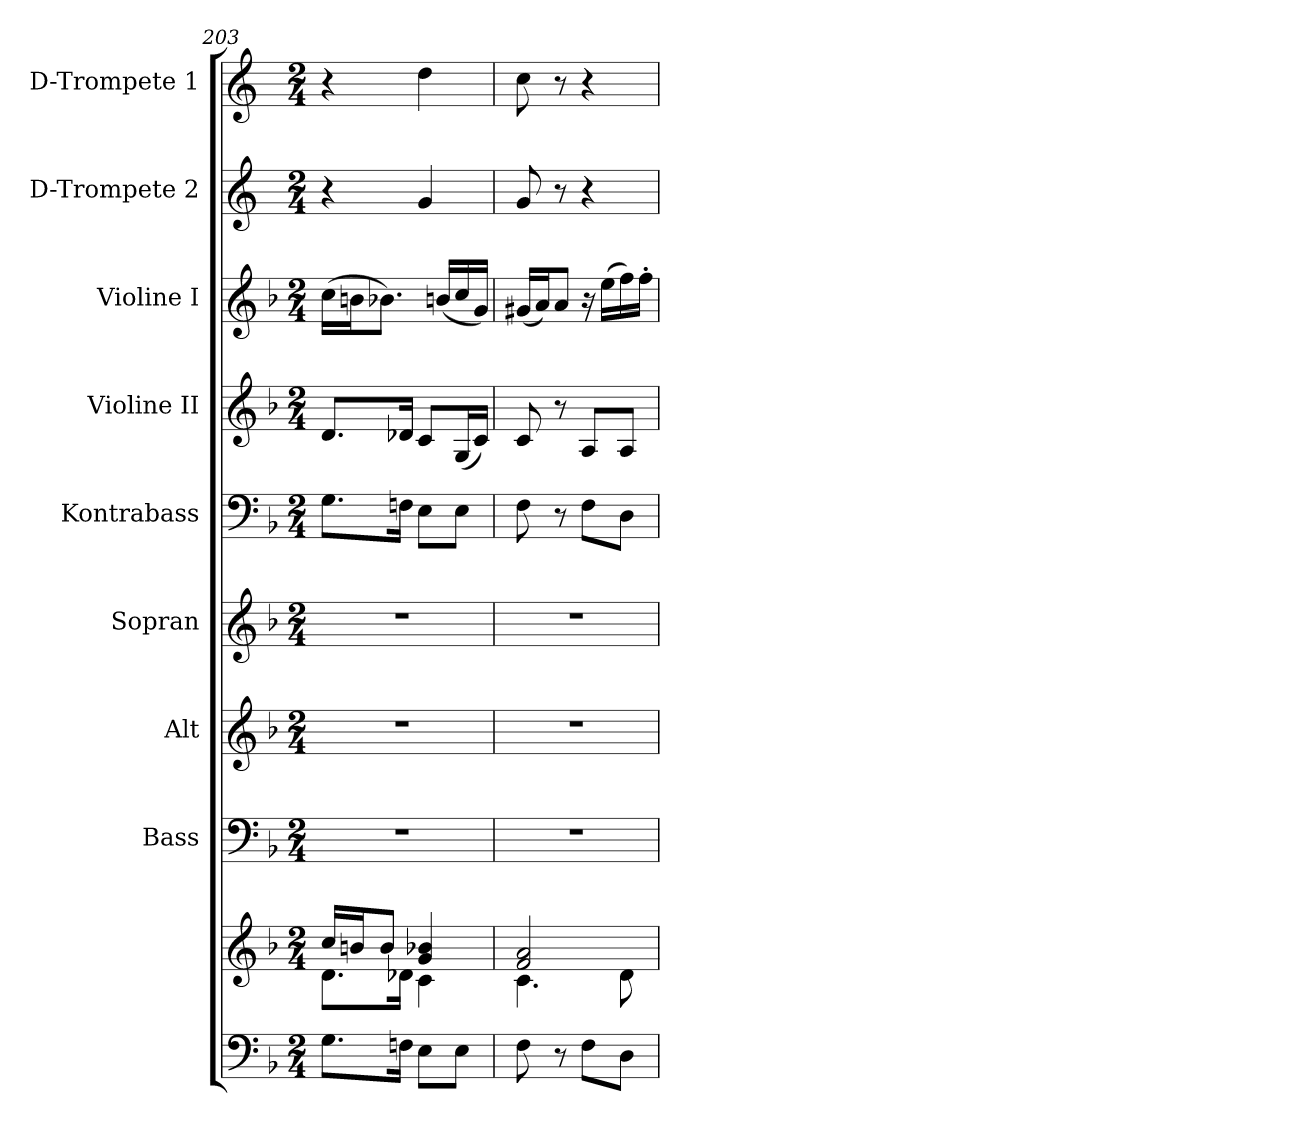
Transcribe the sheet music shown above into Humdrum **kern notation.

**kern	**kern	**kern	**kern	**kern	**kern	**kern	**kern	**kern	**kern
*part9	*part9	*part8	*part7	*part6	*part5	*part4	*part3	*part2	*part1
*staff10	*staff9	*staff8	*staff7	*staff6	*staff5	*staff4	*staff3	*staff2	*staff1
*	*	*I"Bass	*I"Alt	*I"Sopran	*I"Kontrabass	*I"Violine II	*I"Violine I	*I"D-Trompete 2	*I"D-Trompete 1
*	*	*I'B.	*I'A.	*I'S.	*I'Kb.	*I'Vl. II	*I'Vl. I	*I'D Trp. 2	*I'D Trp. 1
!!LO:PB:g=z
*clefF4	*clefG2	*clefF4	*clefG2	*clefG2	*clefF4	*clefG2	*clefG2	*clefG2	*clefG2
*	*	*	*	*	*ITrd7c12	*	*	*ITrd4c7	*ITrd4c7
*k[b-]	*k[b-]	*k[b-]	*k[b-]	*k[b-]	*k[b-]	*k[b-]	*k[b-]	*k[b-]	*k[b-]
*F:	*F:	*F:	*F:	*F:	*F:	*F:	*F:	*F:	*F:
*M2/4	*M2/4	*M2/4	*M2/4	*M2/4	*M2/4	*M2/4	*M2/4	*M2/4	*M2/4
=203	=203	=203	=203	=203	=203	=203	=203	=203	=203
*	*^	*	*	*	*	*	*	*	*
8.G\L	16cc/LL	8.d\L	2r	2r	2r	8.GG\L	8.d/L	(>16cc\LL	4r	4r
.	16bn/J	.	.	.	.	.	.	16bn\J	.	.
.	8b/J	.	.	.	.	.	.	8.b-X\J)	.	.
16Fn\Jk	.	16d-X\Jk	.	.	.	16FFn\Jk	16d-X/Jk	.	.	.
8E\L	4g/ 4b-X/	4c\	.	.	.	8EE\L	8c/L	.	4c/	4g\
.	.	.	.	.	.	.	.	(<16bn/LL	.	.
8E\J	.	.	.	.	.	8EE\J	(<16G/L	16cc/	.	.
.	.	.	.	.	.	.	16c/JJ)	16g/JJ)	.	.
=204	=204	=204	=204	=204	=204	=204	=204	=204	=204	=204
8F\	2f/ 2a/	4.c\	2r	2r	2r	8FF\	8c/	(<16g#X/LL	8c/	8f\
.	.	.	.	.	.	.	.	16a/J)	.	.
8r	.	.	.	.	.	8r	8r	8a/J	8r	8r
8F\L	.	.	.	.	.	8FF\L	8A/L	16r	4r	4r
.	.	.	.	.	.	.	.	(>16ee\LL	.	.
8D\J	.	8d\	.	.	.	8DD\J	8A/J	16ff\)	.	.
.	.	.	.	.	.	.	.	16ff'>\JJ	.	.
*	*v	*v	*	*	*	*	*	*	*	*
=	=	=	=	=	=	=	=	=	=
*-	*-	*-	*-	*-	*-	*-	*-	*-	*-
